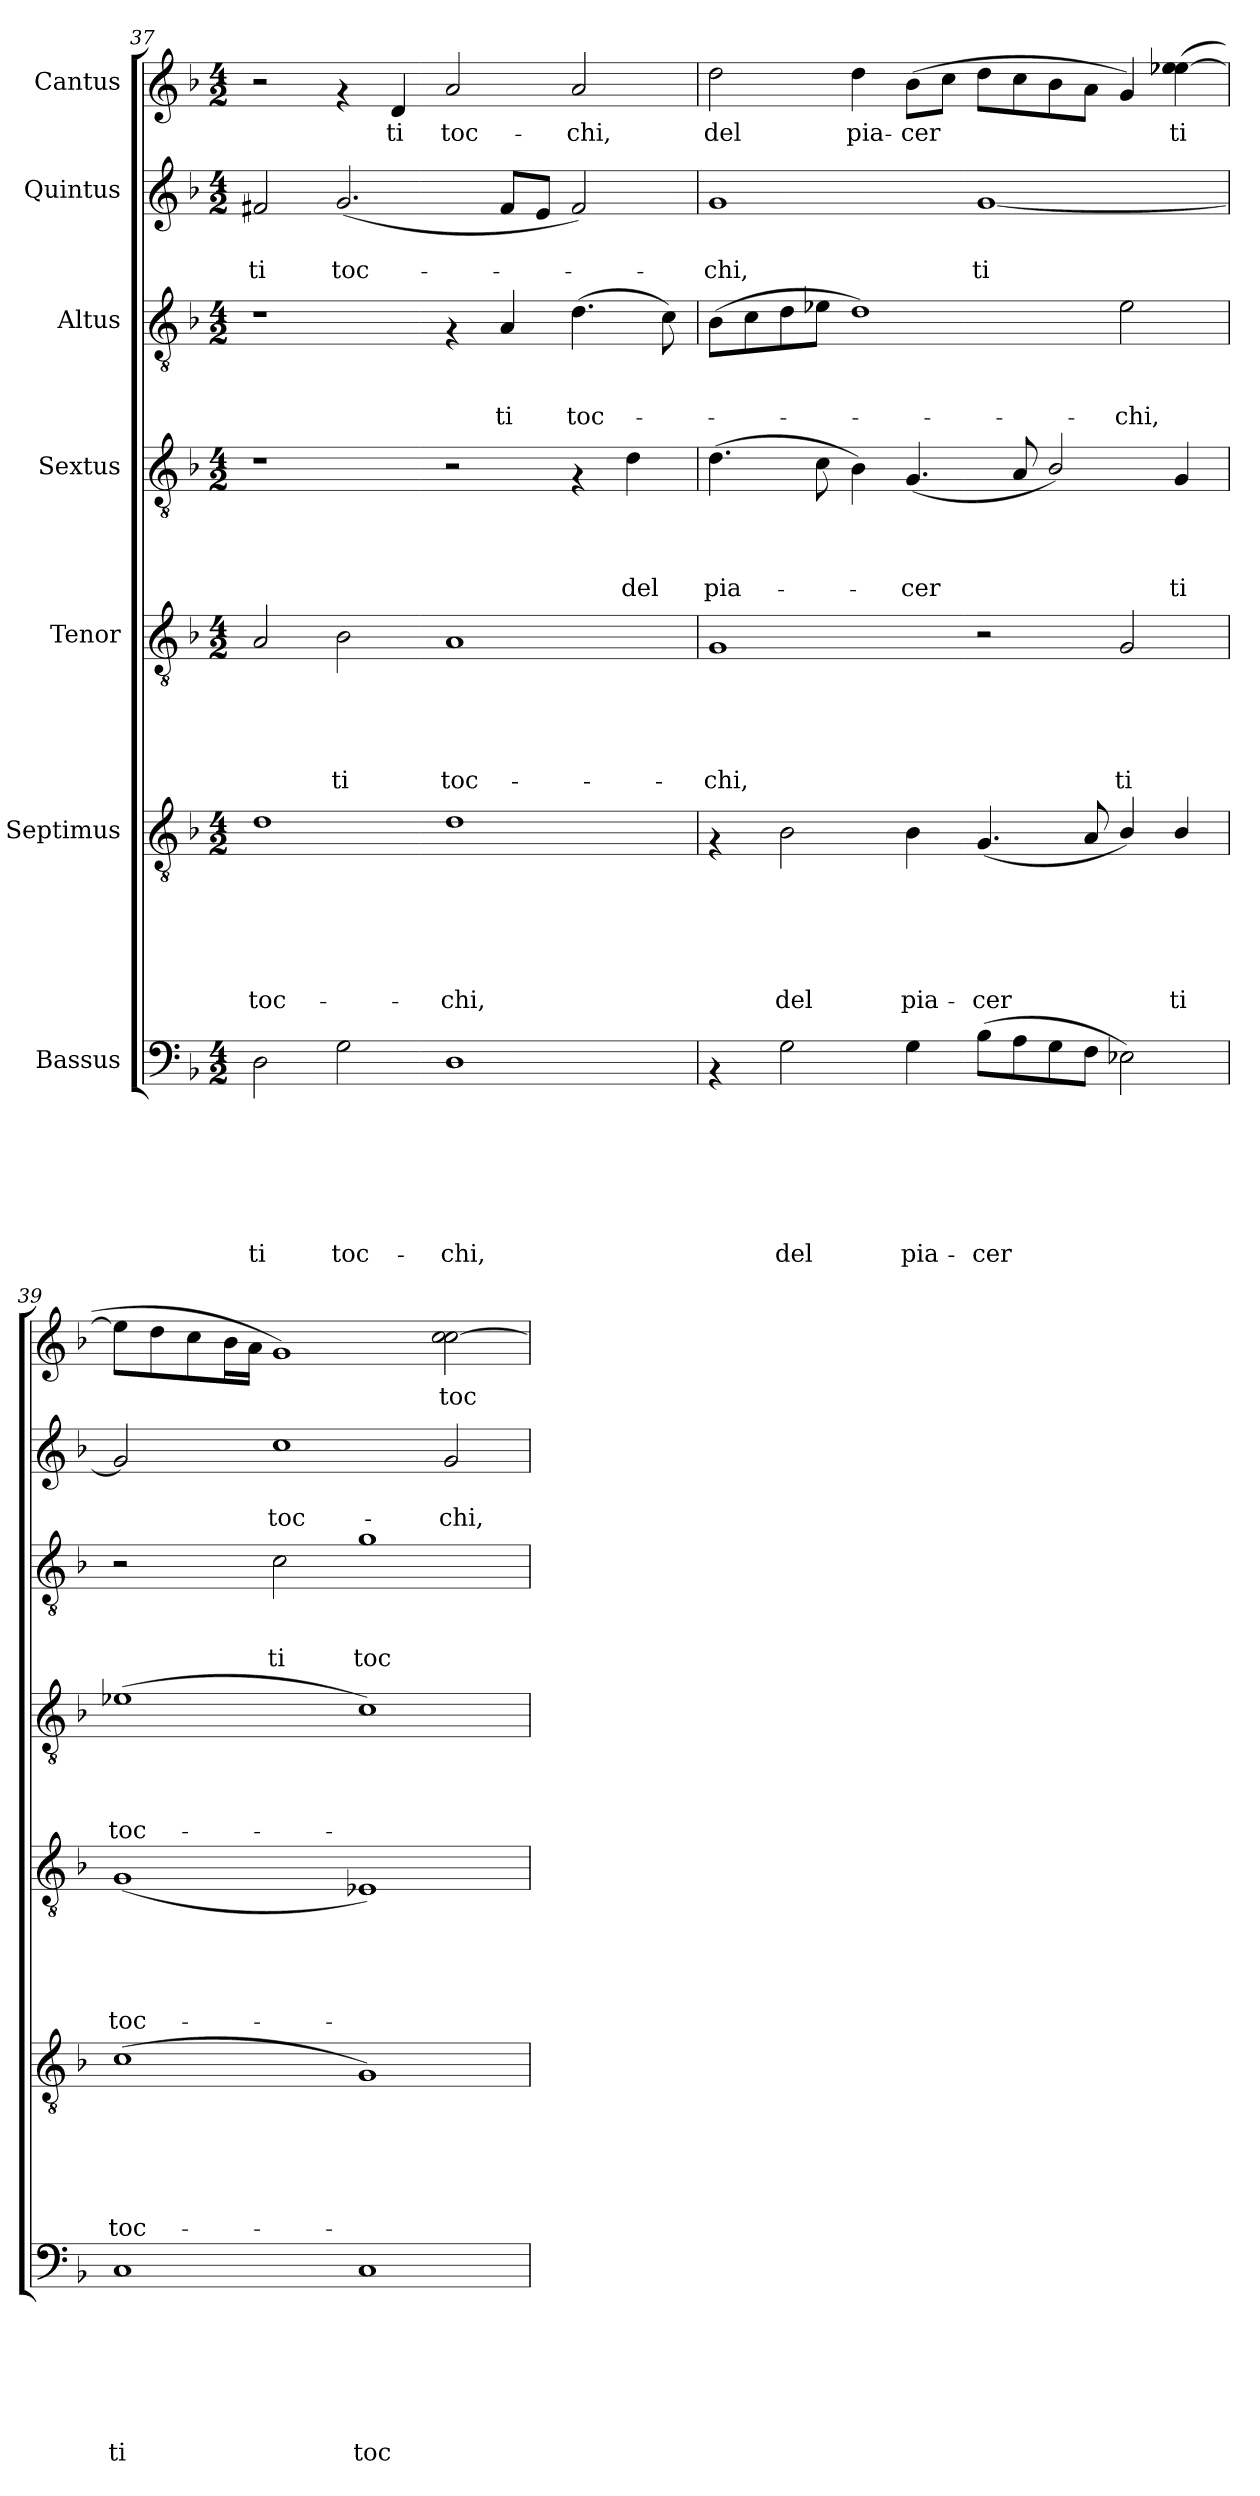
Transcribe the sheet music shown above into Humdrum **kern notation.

**kern	**text	**text	**text	**text	**text	**text	**text	**kern	**text	**text	**text	**text	**text	**text	**kern	**text	**text	**text	**text	**text	**kern	**text	**text	**text	**text	**kern	**text	**text	**text	**kern	**text	**text	**kern	**text
*part7	*part7	*part7	*part7	*part7	*part7	*part7	*part7	*part6	*part6	*part6	*part6	*part6	*part6	*part6	*part5	*part5	*part5	*part5	*part5	*part5	*part4	*part4	*part4	*part4	*part4	*part3	*part3	*part3	*part3	*part2	*part2	*part2	*part1	*part1
*staff7	*staff7	*staff7	*staff7	*staff7	*staff7	*staff7	*staff7	*staff6	*staff6	*staff6	*staff6	*staff6	*staff6	*staff6	*staff5	*staff5	*staff5	*staff5	*staff5	*staff5	*staff4	*staff4	*staff4	*staff4	*staff4	*staff3	*staff3	*staff3	*staff3	*staff2	*staff2	*staff2	*staff1	*staff1
*I"Bassus	*	*	*	*	*	*	*	*I"Septimus	*	*	*	*	*	*	*I"Tenor	*	*	*	*	*	*I"Sextus	*	*	*	*	*I"Altus	*	*	*	*I"Quintus	*	*	*I"Cantus	*
*clefF4	*	*	*	*	*	*	*	*clefGv2	*	*	*	*	*	*	*clefGv2	*	*	*	*	*	*clefGv2	*	*	*	*	*clefGv2	*	*	*	*clefG2	*	*	*clefG2	*
*k[b-]	*	*	*	*	*	*	*	*k[b-]	*	*	*	*	*	*	*k[b-]	*	*	*	*	*	*k[b-]	*	*	*	*	*k[b-]	*	*	*	*k[b-]	*	*	*k[b-]	*
*F:	*	*	*	*	*	*	*	*F:	*	*	*	*	*	*	*F:	*	*	*	*	*	*F:	*	*	*	*	*F:	*	*	*	*F:	*	*	*F:	*
*M4/2	*	*	*	*	*	*	*	*M4/2	*	*	*	*	*	*	*M4/2	*	*	*	*	*	*M4/2	*	*	*	*	*M4/2	*	*	*	*M4/2	*	*	*M4/2	*
=37	=37	=37	=37	=37	=37	=37	=37	=37	=37	=37	=37	=37	=37	=37	=37	=37	=37	=37	=37	=37	=37	=37	=37	=37	=37	=37	=37	=37	=37	=37	=37	=37	=37	=37
!	!	!	!	!	!	!	!LO:LY:b	!	!	!	!	!	!	!LO:LY:b	!	!	!	!	!	!	!	!	!	!	!	!	!	!	!	!	!	!LO:LY:b	!	!
2D\	.	.	.	.	.	.	ti	1d	.	.	.	.	.	toc-	2A/	.	.	.	.	.	1r	.	.	.	.	1r	.	.	.	2f#X/	.	ti	2r	.
!	!	!	!	!	!	!	!LO:LY:b	!	!	!	!	!	!	!	!	!	!	!	!	!LO:LY:b	!	!	!	!	!	!	!	!	!	!	!	!LO:LY:b	!	!
2G\	.	.	.	.	.	.	toc-	.	.	.	.	.	.	.	2B-\	.	.	.	.	ti	.	.	.	.	.	.	.	.	.	(<2.g/	.	toc-	4rf	.
!	!	!	!	!	!	!	!	!	!	!	!	!	!	!	!	!	!	!	!	!	!	!	!	!	!	!	!	!	!	!	!	!	!	!LO:LY:b
.	.	.	.	.	.	.	.	.	.	.	.	.	.	.	.	.	.	.	.	.	.	.	.	.	.	.	.	.	.	.	.	.	4d/	ti
!	!	!	!	!	!	!	!LO:LY:b	!	!	!	!	!	!	!LO:LY:b	!	!	!	!	!	!LO:LY:b	!	!	!	!	!	!	!	!	!	!	!	!	!	!LO:LY:b
1D	.	.	.	.	.	.	-chi,	1d	.	.	.	.	.	-chi,	1A	.	.	.	.	toc-	2r	.	.	.	.	4rF	.	.	.	.	.	.	2a/	toc-
!	!	!	!	!	!	!	!	!	!	!	!	!	!	!	!	!	!	!	!	!	!	!	!	!	!	!	!	!	!LO:LY:b	!	!	!	!	!
.	.	.	.	.	.	.	.	.	.	.	.	.	.	.	.	.	.	.	.	.	.	.	.	.	.	4A/	.	.	ti	8f#/L	.	.	.	.
.	.	.	.	.	.	.	.	.	.	.	.	.	.	.	.	.	.	.	.	.	.	.	.	.	.	.	.	.	.	8e/J	.	.	.	.
!	!	!	!	!	!	!	!	!	!	!	!	!	!	!	!	!	!	!	!	!	!	!	!	!	!	!	!	!	!LO:LY:b	!	!	!	!	!LO:LY:b
.	.	.	.	.	.	.	.	.	.	.	.	.	.	.	.	.	.	.	.	.	4rF	.	.	.	.	(>4.d\	.	.	toc-	2f#/)	.	.	2a/	-chi,
!	!	!	!	!	!	!	!	!	!	!	!	!	!	!	!	!	!	!	!	!	!	!	!	!	!LO:LY:b	!	!	!	!	!	!	!	!	!
.	.	.	.	.	.	.	.	.	.	.	.	.	.	.	.	.	.	.	.	.	4d\	.	.	.	del	.	.	.	.	.	.	.	.	.
.	.	.	.	.	.	.	.	.	.	.	.	.	.	.	.	.	.	.	.	.	.	.	.	.	.	8c\)	.	.	.	.	.	.	.	.
!!LO:PB:g=z
=38	=38	=38	=38	=38	=38	=38	=38	=38	=38	=38	=38	=38	=38	=38	=38	=38	=38	=38	=38	=38	=38	=38	=38	=38	=38	=38	=38	=38	=38	=38	=38	=38	=38	=38
!	!	!	!	!	!	!	!	!	!	!	!	!	!	!	!	!	!	!	!	!LO:LY:b	!	!	!	!	!LO:LY:b	!	!	!	!	!	!	!LO:LY:b	!	!LO:LY:b
4rAA	.	.	.	.	.	.	.	4rF	.	.	.	.	.	.	1G	.	.	.	.	-chi,	(>4.d\	.	.	.	pia-	(>8B-\L	.	.	.	1g	.	-chi,	2dd\	del
.	.	.	.	.	.	.	.	.	.	.	.	.	.	.	.	.	.	.	.	.	.	.	.	.	.	8c\	.	.	.	.	.	.	.	.
!	!	!	!	!	!	!	!LO:LY:b	!	!	!	!	!	!	!LO:LY:b	!	!	!	!	!	!	!	!	!	!	!	!	!	!	!	!	!	!	!	!
2G\	.	.	.	.	.	.	del	2B-\	.	.	.	.	.	del	.	.	.	.	.	.	.	.	.	.	.	8d\	.	.	.	.	.	.	.	.
.	.	.	.	.	.	.	.	.	.	.	.	.	.	.	.	.	.	.	.	.	8c\	.	.	.	.	8e-X\J	.	.	.	.	.	.	.	.
!	!	!	!	!	!	!	!	!	!	!	!	!	!	!	!	!	!	!	!	!	!	!	!	!	!	!	!	!	!	!	!	!	!	!LO:LY:b
.	.	.	.	.	.	.	.	.	.	.	.	.	.	.	.	.	.	.	.	.	4B-\)	.	.	.	.	1d)	.	.	.	.	.	.	4dd\	pia-
!	!	!	!	!	!	!	!LO:LY:b	!	!	!	!	!	!	!LO:LY:b	!	!	!	!	!	!	!	!	!	!	!LO:LY:b	!	!	!	!	!	!	!	!	!LO:LY:b
4G\	.	.	.	.	.	.	pia-	4B-\	.	.	.	.	.	pia-	.	.	.	.	.	.	(<4.G/	.	.	.	-cer	.	.	.	.	.	.	.	(>8b-\L	-cer
.	.	.	.	.	.	.	.	.	.	.	.	.	.	.	.	.	.	.	.	.	.	.	.	.	.	.	.	.	.	.	.	.	8cc\J	.
!	!	!	!	!	!	!	!LO:LY:b	!	!	!	!	!	!	!LO:LY:b	!	!	!	!	!	!	!	!	!	!	!	!	!	!	!	!	!	!LO:LY:b	!	!
(>8B-\L	.	.	.	.	.	.	-cer	(<4.G/	.	.	.	.	.	-cer	2r	.	.	.	.	.	.	.	.	.	.	.	.	.	.	[<1g	.	ti	8dd\L	.
8A\	.	.	.	.	.	.	.	.	.	.	.	.	.	.	.	.	.	.	.	.	8A/	.	.	.	.	.	.	.	.	.	.	.	8cc\	.
8G\	.	.	.	.	.	.	.	.	.	.	.	.	.	.	.	.	.	.	.	.	2B-/)	.	.	.	.	.	.	.	.	.	.	.	8b-\	.
8F\J	.	.	.	.	.	.	.	8A/	.	.	.	.	.	.	.	.	.	.	.	.	.	.	.	.	.	.	.	.	.	.	.	.	8a\J	.
!	!	!	!	!	!	!	!	!	!	!	!	!	!	!	!	!	!	!	!	!LO:LY:b	!	!	!	!	!	!	!	!	!LO:LY:b	!	!	!	!	!
2E-X\)	.	.	.	.	.	.	.	4B-/)	.	.	.	.	.	.	2G/	.	.	.	.	ti	.	.	.	.	.	2e-\	.	.	-chi,	.	.	.	4g/)	.
!	!	!	!	!	!	!	!	!	!	!	!	!	!	!LO:LY:b	!	!	!	!	!	!	!	!	!	!	!LO:LY:b	!	!	!	!	!	!	!	!	!LO:LY:b
.	.	.	.	.	.	.	.	4B-/	.	.	.	.	.	ti	.	.	.	.	.	.	4G/	.	.	.	ti	.	.	.	.	.	.	.	(>4ee-X\ [>4ee-X\	ti
=39	=39	=39	=39	=39	=39	=39	=39	=39	=39	=39	=39	=39	=39	=39	=39	=39	=39	=39	=39	=39	=39	=39	=39	=39	=39	=39	=39	=39	=39	=39	=39	=39	=39	=39
!	!	!	!	!	!	!	!LO:LY:b	!	!	!	!	!	!	!LO:LY:b	!	!	!	!	!	!LO:LY:b	!	!	!	!	!LO:LY:b	!	!	!	!	!	!	!	!	!
1C	.	.	.	.	.	.	ti	(>1c	.	.	.	.	.	toc-	(<1G	.	.	.	.	toc-	(>1e-X	.	.	.	toc-	2r	.	.	.	2g/]	.	.	8ee-\L]	.
.	.	.	.	.	.	.	.	.	.	.	.	.	.	.	.	.	.	.	.	.	.	.	.	.	.	.	.	.	.	.	.	.	8dd\	.
.	.	.	.	.	.	.	.	.	.	.	.	.	.	.	.	.	.	.	.	.	.	.	.	.	.	.	.	.	.	.	.	.	8cc\	.
.	.	.	.	.	.	.	.	.	.	.	.	.	.	.	.	.	.	.	.	.	.	.	.	.	.	.	.	.	.	.	.	.	16b-\L	.
.	.	.	.	.	.	.	.	.	.	.	.	.	.	.	.	.	.	.	.	.	.	.	.	.	.	.	.	.	.	.	.	.	16a\JJ	.
!	!	!	!	!	!	!	!	!	!	!	!	!	!	!	!	!	!	!	!	!	!	!	!	!	!	!	!	!	!LO:LY:b	!	!	!LO:LY:b	!	!
.	.	.	.	.	.	.	.	.	.	.	.	.	.	.	.	.	.	.	.	.	.	.	.	.	.	2c\	.	.	ti	1cc	.	toc-	1g)	.
!	!	!	!	!	!	!	!LO:LY:b	!	!	!	!	!	!	!	!	!	!	!	!	!	!	!	!	!	!	!	!	!	!LO:LY:b	!	!	!	!	!
1C	.	.	.	.	.	.	toc-	1G)	.	.	.	.	.	.	1E-X)	.	.	.	.	.	1c)	.	.	.	.	1g	.	.	toc-	.	.	.	.	.
!	!	!	!	!	!	!	!	!	!	!	!	!	!	!	!	!	!	!	!	!	!	!	!	!	!	!	!	!	!	!	!	!LO:LY:b	!	!LO:LY:b
.	.	.	.	.	.	.	.	.	.	.	.	.	.	.	.	.	.	.	.	.	.	.	.	.	.	.	.	.	.	2g/	.	-chi,	2cc\ [>2cc\	toc-
=	=	=	=	=	=	=	=	=	=	=	=	=	=	=	=	=	=	=	=	=	=	=	=	=	=	=	=	=	=	=	=	=	=	=
*-	*-	*-	*-	*-	*-	*-	*-	*-	*-	*-	*-	*-	*-	*-	*-	*-	*-	*-	*-	*-	*-	*-	*-	*-	*-	*-	*-	*-	*-	*-	*-	*-	*-	*-
